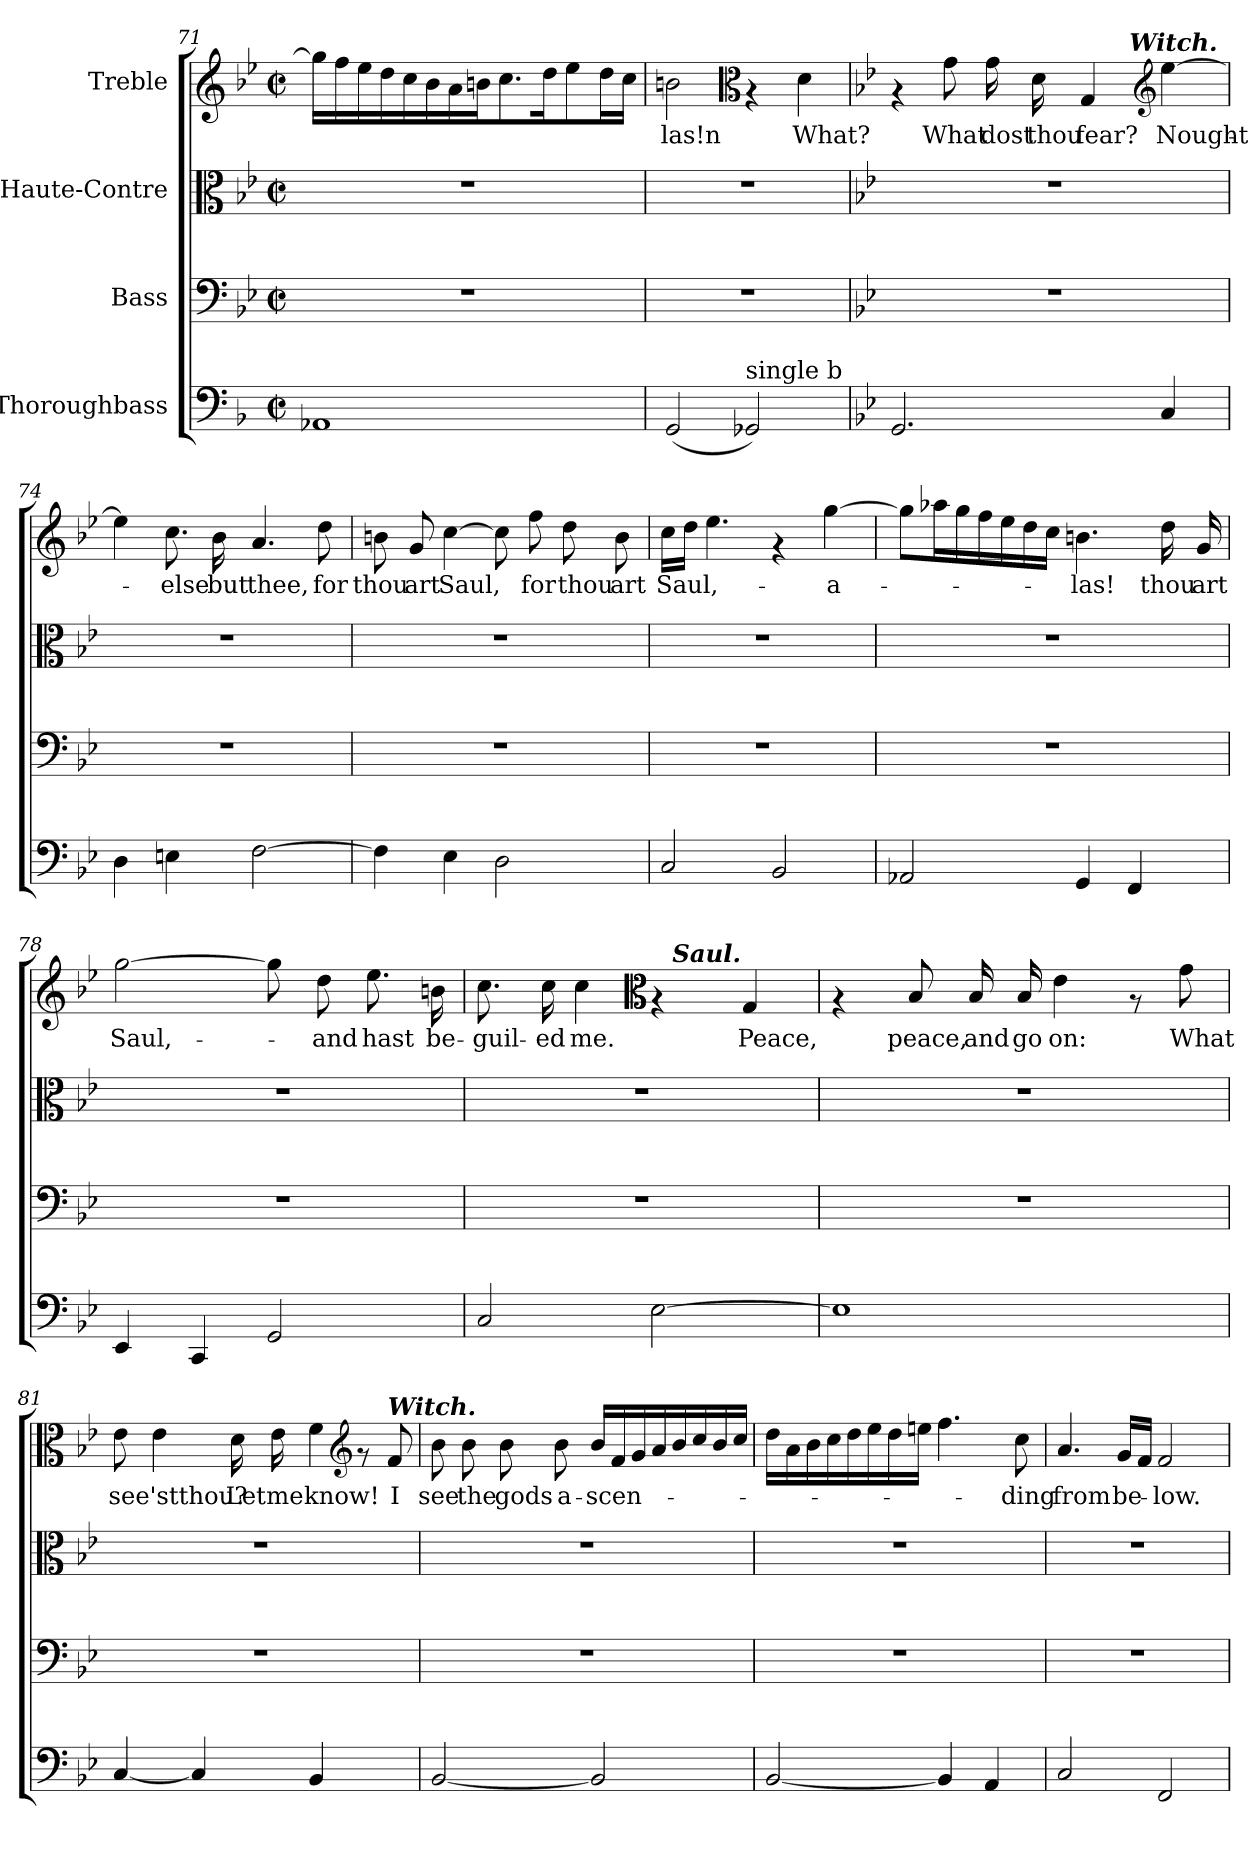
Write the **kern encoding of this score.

**kern	**kern	**kern	**kern	**text
*part4	*part3	*part2	*part1	*part1
*staff4	*staff3	*staff2	*staff1	*staff1
*I"Thoroughbass	*I"Bass	*I"Haute-Contre	*I"Treble	*
*clefF4	*clefF4	*clefC3	*clefG2	*
*k[b-]	*k[b-e-]	*k[b-e-]	*k[b-e-]	*
*F:	*B-:	*B-:	*B-:	*
*M2/2	*M2/2	*M2/2	*M2/2	*
*met(c|)	*met(c|)	*met(c|)	*met(c|)	*
=71	=71	=71	=71	=71
1AA-X	1r	1r	16gg\LL]	.
.	.	.	16ff\	.
.	.	.	16ee-\	.
.	.	.	16dd\	.
.	.	.	16cc\	.
.	.	.	16b-\	.
.	.	.	16a\	.
.	.	.	16bn\J	.
.	.	.	8.cc\	.
.	.	.	16dd\k	.
.	.	.	8ee-\	.
.	.	.	16dd\L	.
.	.	.	16cc\JJ	.
=72	=72	=72	=72	=72
!	!	!	!	!LO:LY:b
(<2GG/	1r	1r	2bn\	-las!n
*	*	*	*clefC3	*
!LO:TX:a:t=single b	!	!	!	!
2GG-/)	.	.	4rG	.
!	!	!	!	!LO:LY:b
.	.	.	4d\	What?
!!LO:LB:g=z
=73	=73	=73	=73	=73
*k[b-e-]	*	*	*	*
*B-:	*	*	*	*
*	*	*	*^	*
2.GG/	1r	1r	4rG	2ryy	.
!	!	!	!	!	!LO:LY:b
.	.	.	8g\	.	What
!	!	!	!	!	!LO:LY:b
.	.	.	16g\	.	dost
!	!	!	!	!	!LO:LY:b
.	.	.	16d\	.	thou
!	!	!	!	!	!LO:LY:b
.	.	.	4G/	8ryy	fear?
.	.	.	.	32ryy	.
!	!	!	!	!LO:TX:a:Bi:t=Witch.	!
.	.	.	.	4ryy	.
*	*	*	*clefG2	*	*
!	!	!	!	!	!LO:LY:b
4C/	.	.	[>4ee-\	.	Nought-
.	.	.	.	16.ryy	.
*	*	*	*v	*v	*
=74	=74	=74	=74	=74
4D\	1r	1r	4ee-\]	.
!	!	!	!	!LO:LY:b
4En\	.	.	8.cc\	-else
!	!	!	!	!LO:LY:b
.	.	.	16b-\	but
!	!	!	!	!LO:LY:b
[>2F\	.	.	4.a/	thee,
!	!	!	!	!LO:LY:b
.	.	.	8dd\	for
=75	=75	=75	=75	=75
!	!	!	!	!LO:LY:b
4F\]	1r	1r	8bn\	thou
!	!	!	!	!LO:LY:b
.	.	.	8g/	art
!	!	!	!	!LO:LY:b
4E-\	.	.	[>4cc\	Saul,
2D\	.	.	8cc\]	.
!	!	!	!	!LO:LY:b
.	.	.	8ff\	for
!	!	!	!	!LO:LY:b
.	.	.	8dd\	thou
!	!	!	!	!LO:LY:b
.	.	.	8b\	art
=76	=76	=76	=76	=76
!	!	!	!	!LO:LY:b
2C/	1r	1r	16cc\LL	Saul,-
.	.	.	16dd\JJ	.
.	.	.	4.ee-\	.
2BB-/	.	.	4rf	.
!	!	!	!	!LO:LY:b
.	.	.	[<4gg\	-a-
!!LO:LB:g=z
=77	=77	=77	=77	=77
2AA-X/	1r	1r	8gg\L]	.
.	.	.	16aa-X\L	.
.	.	.	16gg\	.
.	.	.	16ff\	.
.	.	.	16ee-\	.
.	.	.	16dd\	.
.	.	.	16cc\JJ	.
!	!	!	!	!LO:LY:b
4GG/	.	.	4.bn\	-las!
4FF/	.	.	.	.
!	!	!	!	!LO:LY:b
.	.	.	16dd\	thou
!	!	!	!	!LO:LY:b
.	.	.	16g/	art
=78	=78	=78	=78	=78
!	!	!	!	!LO:LY:b
4EE-/	1r	1r	[>2gg\	Saul,-
4CC/	.	.	.	.
2GG/	.	.	8gg\]	.
!	!	!	!	!LO:LY:b
.	.	.	8dd\	-and
!	!	!	!	!LO:LY:b
.	.	.	8.ee-\	hast
!	!	!	!	!LO:LY:b
.	.	.	16bn\	be-
=79	=79	=79	=79	=79
!	!	!	!	!LO:LY:b
*	*	*	*^	*
2C/	1r	1r	8.cc\	2ryy	-guil-
!	!	!	!	!	!LO:LY:b
.	.	.	16cc\	.	-ed
!	!	!	!	!	!LO:LY:b
.	.	.	4cc\	.	me.
*	*	*	*clefC3	*	*
[>2E-\	.	.	4rG	32ryy	.
!	!	!	!	!LO:TX:a:Bi:t=Saul.	!
.	.	.	.	4...ryy	.
!	!	!	!	!	!LO:LY:b
.	.	.	4G/	.	Peace,
*	*	*	*v	*v	*
=80	=80	=80	=80	=80
1E-]	1r	1r	4rG	.
!	!	!	!	!LO:LY:b
.	.	.	8B-/	peace,
!	!	!	!	!LO:LY:b
.	.	.	16B-/	and
!	!	!	!	!LO:LY:b
.	.	.	16B-/	go
!	!	!	!	!LO:LY:b
.	.	.	4e-\	on:
.	.	.	8rG	.
!	!	!	!	!LO:LY:b
.	.	.	8g\	What
!!LO:LB:g=z
=81	=81	=81	=81	=81
!	!	!	!	!LO:LY:b
[<4C/	1r	1r	8e-\	see'stthou?
.	.	.	4e-\	.
4C/]	.	.	.	.
!	!	!	!	!LO:LY:b
.	.	.	16d\	Let
!	!	!	!	!LO:LY:b
.	.	.	16e-\	me
!	!	!	!	!LO:LY:b
4BB-/	.	.	4f\	know!
*	*	*	*clefG2	*
4ryy	.	.	8rf	.
!	!	!	!LO:TX:a:Bi:t=Witch.	!
!	!	!	!	!LO:LY:b
.	.	.	8f/	I
=82	=82	=82	=82	=82
!	!	!	!	!LO:LY:b
[<2BB-/	1r	1r	8b-\	see
!	!	!	!	!LO:LY:b
.	.	.	8b-\	the
!	!	!	!	!LO:LY:b
.	.	.	8b-\	gods
!	!	!	!	!LO:LY:b
.	.	.	8b-\	a-
!	!	!	!	!LO:LY:b
2BB-/]	.	.	16b-/LL	-scen-
.	.	.	16f/	.
.	.	.	16g/	.
.	.	.	16a/	.
.	.	.	16b-/	.
.	.	.	16cc/	.
.	.	.	16b-/	.
.	.	.	16cc/JJ	.
=83	=83	=83	=83	=83
[<2BB-/	1r	1r	16dd\LL	.
.	.	.	16a\	.
.	.	.	16b-\	.
.	.	.	16cc\	.
.	.	.	16dd\	.
.	.	.	16ee-\	.
.	.	.	16dd\	.
.	.	.	16een\JJ	.
4BB-/]	.	.	4.ff\	.
4AA/	.	.	.	.
!	!	!	!	!LO:LY:b
.	.	.	8cc\	-ding
=84	=84	=84	=84	=84
!	!	!	!	!LO:LY:b
2C/	1r	1r	4.a/	from
!	!	!	!	!LO:LY:b
.	.	.	16g/LL	be-
.	.	.	16f/JJ	.
!	!	!	!	!LO:LY:b
2FF/	.	.	2f/	-low.
=	=	=	=	=
*-	*-	*-	*-	*-
